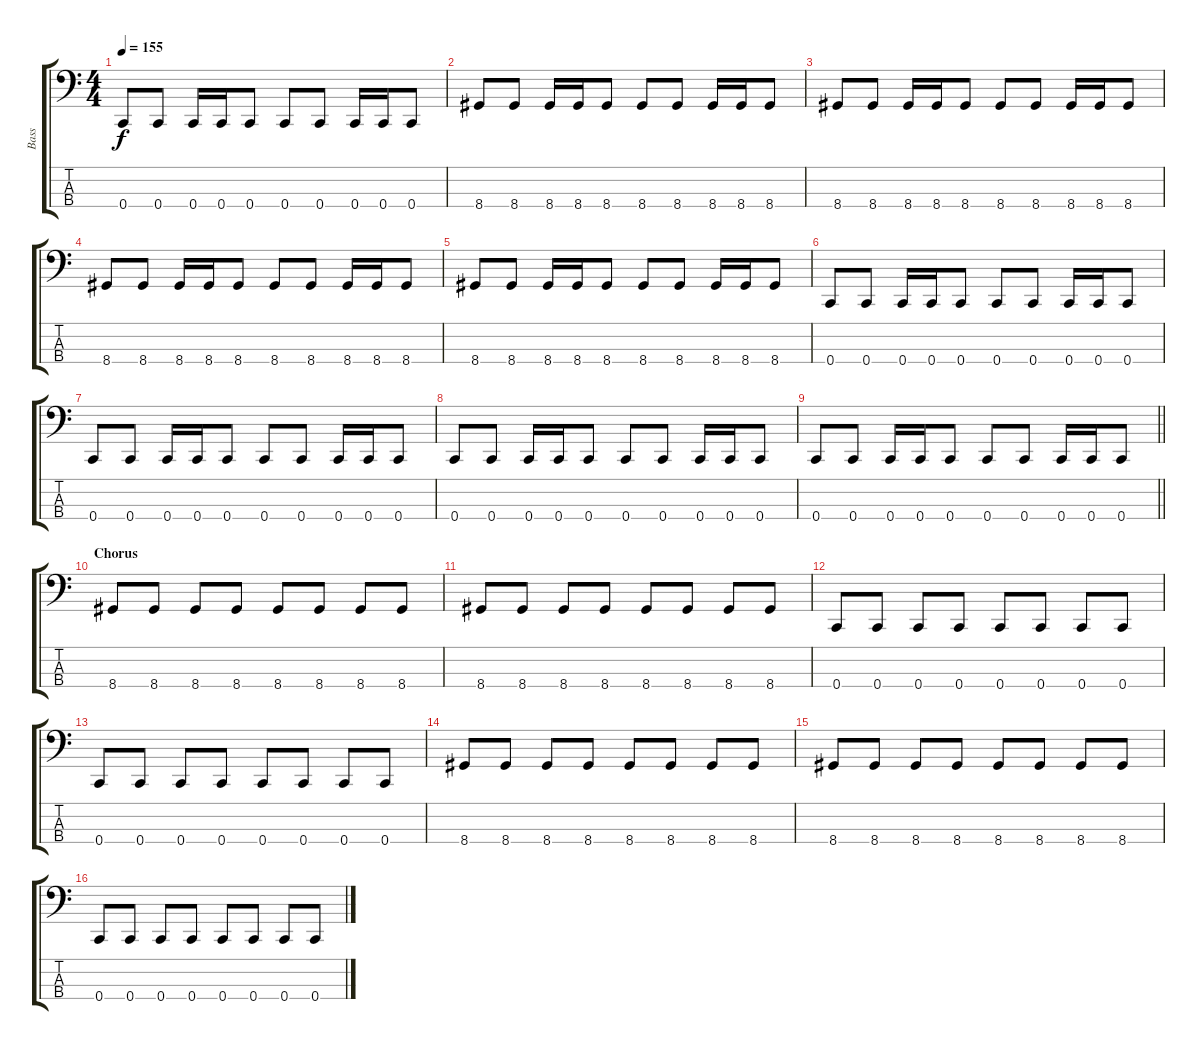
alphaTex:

\track ("Bass" "Bass") {instrument electricbassfinger}
\staff {score tabs}
\tuning (F2 C2 G1 C1) {hide}
\ts (4 4)
\tempo 155
\clef f4
\ks c
0.4.8{dy f} 0.4.8 0.4.16 0.4.16 0.4.8 0.4.8 0.4.8 0.4.16 0.4.16 0.4.8 |
8.4.8 8.4.8 8.4.16 8.4.16 8.4.8 8.4.8 8.4.8 8.4.16 8.4.16 8.4.8 |
8.4.8 8.4.8 8.4.16 8.4.16 8.4.8 8.4.8 8.4.8 8.4.16 8.4.16 8.4.8 |
8.4.8 8.4.8 8.4.16 8.4.16 8.4.8 8.4.8 8.4.8 8.4.16 8.4.16 8.4.8 |
8.4.8 8.4.8 8.4.16 8.4.16 8.4.8 8.4.8 8.4.8 8.4.16 8.4.16 8.4.8 |
0.4.8 0.4.8 0.4.16 0.4.16 0.4.8 0.4.8 0.4.8 0.4.16 0.4.16 0.4.8 |
0.4.8 0.4.8 0.4.16 0.4.16 0.4.8 0.4.8 0.4.8 0.4.16 0.4.16 0.4.8 |
0.4.8 0.4.8 0.4.16 0.4.16 0.4.8 0.4.8 0.4.8 0.4.16 0.4.16 0.4.8 |
\barLineRight lightlight
0.4.8 0.4.8 0.4.16 0.4.16 0.4.8 0.4.8 0.4.8 0.4.16 0.4.16 0.4.8 |
\section ("" "Chorus")
8.4.8 8.4.8 8.4.8 8.4.8 8.4.8 8.4.8 8.4.8 8.4.8 |
8.4.8 8.4.8 8.4.8 8.4.8 8.4.8 8.4.8 8.4.8 8.4.8 |
0.4.8 0.4.8 0.4.8 0.4.8 0.4.8 0.4.8 0.4.8 0.4.8 |
0.4.8 0.4.8 0.4.8 0.4.8 0.4.8 0.4.8 0.4.8 0.4.8 |
8.4.8 8.4.8 8.4.8 8.4.8 8.4.8 8.4.8 8.4.8 8.4.8 |
8.4.8 8.4.8 8.4.8 8.4.8 8.4.8 8.4.8 8.4.8 8.4.8 |
0.4.8 0.4.8 0.4.8 0.4.8 0.4.8 0.4.8 0.4.8 0.4.8
